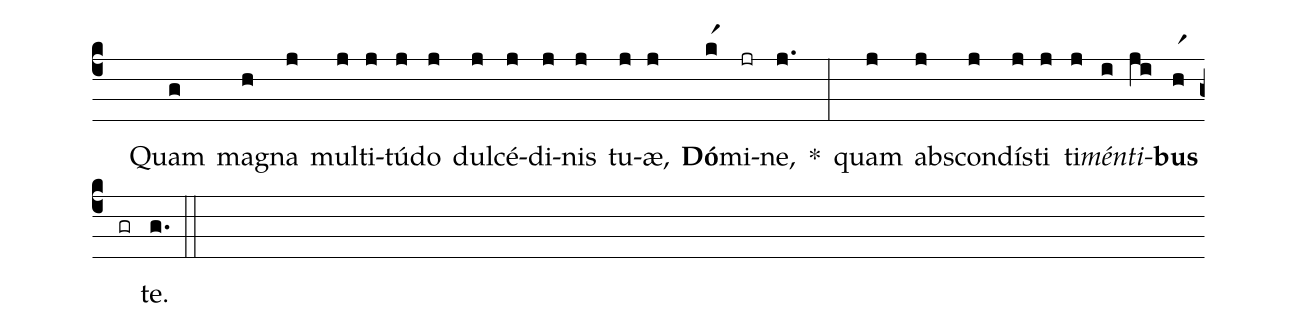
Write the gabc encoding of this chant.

%%
(c4)
( )Quam(g) ma(h)gna(j) mul(j)ti(j)tú(j)do(j) dul(j)cé(j)di(j)nis(j) tu(j)æ,(j) <b>Dó</b>(kr1)mi(jr)ne,(j.) *(:)
quam(j) abs(j)con(j)dís(j)ti(j) ti(j)<i>mén</i>(i)<i>ti</i>(ji)<b>bus</b>(hr1)  (gr) te.(g.) (::)
